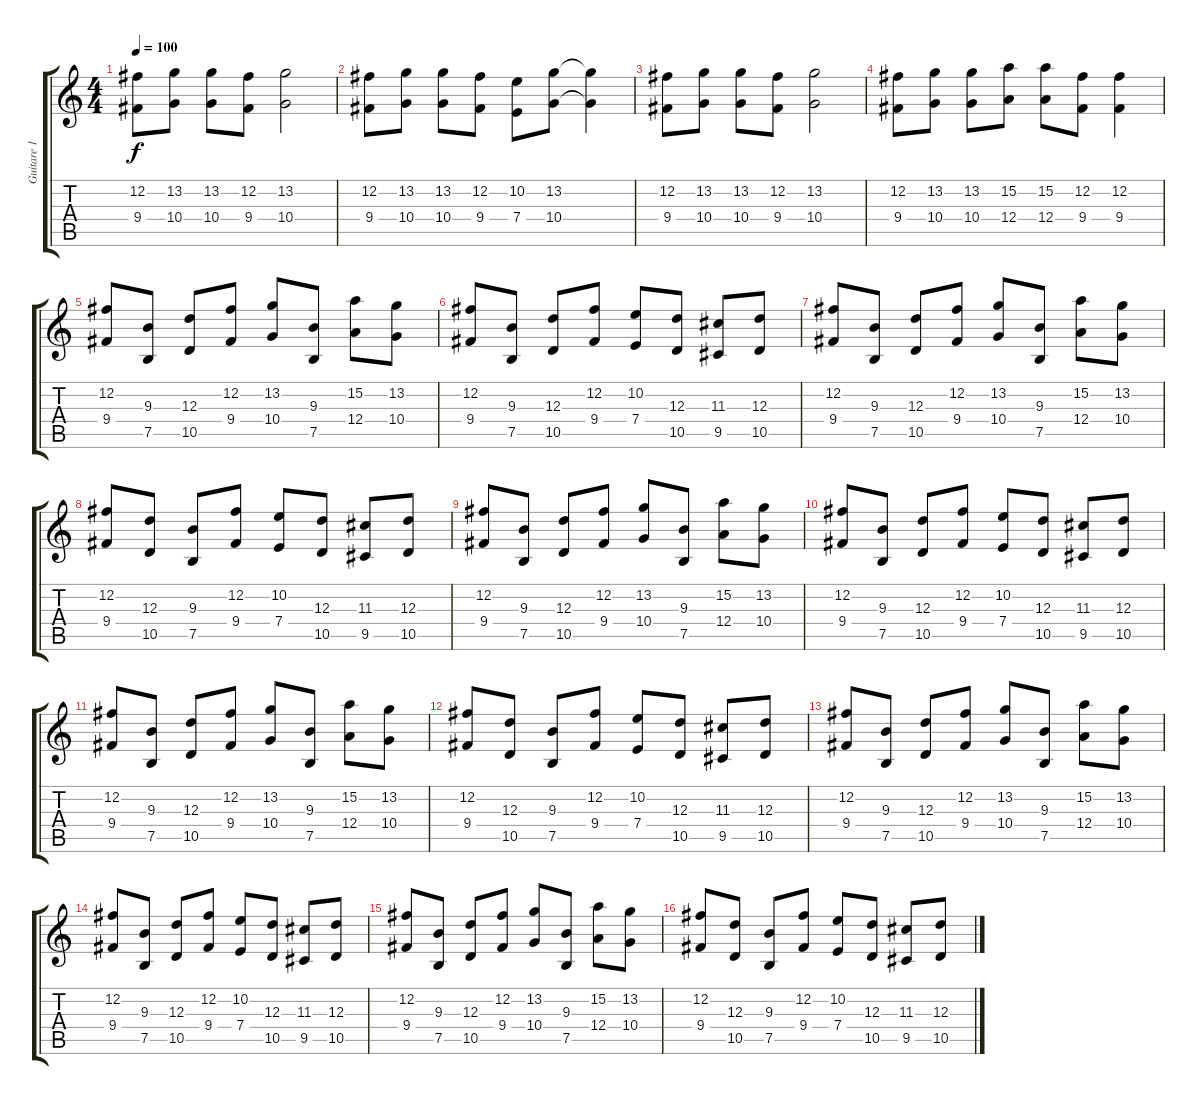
\track ("Guitare 1" "Guitare 1") {instrument distortionguitar}
\staff {score tabs}
\tuning (B3 Gb3 D3 A2 E2 B1) {hide}
\ts (4 4)
\tempo 100
\clef g2
\ks c
(12.2 9.4).8{dy f} (13.2 10.4).8 (13.2 10.4).8 (12.2 9.4).8 (13.2 10.4).2 |
(12.2 9.4).8 (13.2 10.4).8 (13.2 10.4).8 (12.2 9.4).8 (10.2 7.4).8 (13.2 10.4).8 (13.2{t} 10.4{t}).4 |
(12.2 9.4).8 (13.2 10.4).8 (13.2 10.4).8 (12.2 9.4).8 (13.2 10.4).2 |
(12.2 9.4).8 (13.2 10.4).8 (13.2 10.4).8 (15.2 12.4).8 (15.2 12.4).8 (12.2 9.4).8 (12.2 9.4).4 |
(12.2 9.4).8 (9.3 7.5).8 (12.3 10.5).8 (12.2 9.4).8 (13.2 10.4).8 (9.3 7.5).8 (15.2 12.4).8 (13.2 10.4).8 |
(12.2 9.4).8 (9.3 7.5).8 (12.3 10.5).8 (12.2 9.4).8 (10.2 7.4).8 (12.3 10.5).8 (11.3 9.5).8 (12.3 10.5).8 |
(12.2 9.4).8 (9.3 7.5).8 (12.3 10.5).8 (12.2 9.4).8 (13.2 10.4).8 (9.3 7.5).8 (15.2 12.4).8 (13.2 10.4).8 |
(12.2 9.4).8 (12.3 10.5).8 (9.3 7.5).8 (12.2 9.4).8 (10.2 7.4).8 (12.3 10.5).8 (11.3 9.5).8 (12.3 10.5).8 |
(12.2 9.4).8 (9.3 7.5).8 (12.3 10.5).8 (12.2 9.4).8 (13.2 10.4).8 (9.3 7.5).8 (15.2 12.4).8 (13.2 10.4).8 |
(12.2 9.4).8 (9.3 7.5).8 (12.3 10.5).8 (12.2 9.4).8 (10.2 7.4).8 (12.3 10.5).8 (11.3 9.5).8 (12.3 10.5).8 |
(12.2 9.4).8 (9.3 7.5).8 (12.3 10.5).8 (12.2 9.4).8 (13.2 10.4).8 (9.3 7.5).8 (15.2 12.4).8 (13.2 10.4).8 |
(12.2 9.4).8 (12.3 10.5).8 (9.3 7.5).8 (12.2 9.4).8 (10.2 7.4).8 (12.3 10.5).8 (11.3 9.5).8 (12.3 10.5).8 |
(12.2 9.4).8 (9.3 7.5).8 (12.3 10.5).8 (12.2 9.4).8 (13.2 10.4).8 (9.3 7.5).8 (15.2 12.4).8 (13.2 10.4).8 |
(12.2 9.4).8 (9.3 7.5).8 (12.3 10.5).8 (12.2 9.4).8 (10.2 7.4).8 (12.3 10.5).8 (11.3 9.5).8 (12.3 10.5).8 |
(12.2 9.4).8 (9.3 7.5).8 (12.3 10.5).8 (12.2 9.4).8 (13.2 10.4).8 (9.3 7.5).8 (15.2 12.4).8 (13.2 10.4).8 |
(12.2 9.4).8 (12.3 10.5).8 (9.3 7.5).8 (12.2 9.4).8 (10.2 7.4).8 (12.3 10.5).8 (11.3 9.5).8 (12.3 10.5).8
